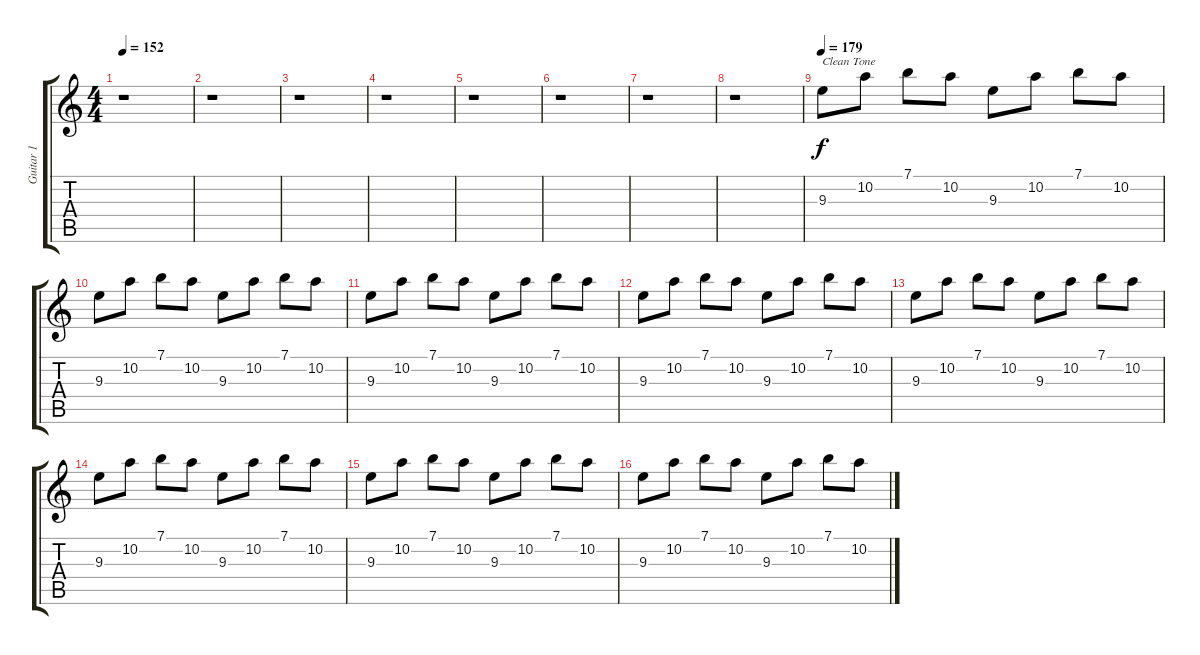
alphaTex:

\track ("Guitar 1" "Guitar 1") {instrument distortionguitar}
\staff {score tabs}
\tuning (E4 B3 G3 D3 A2 E2) {hide}
\ts (4 4)
\tempo 152
\clef g2
\ks c
r.1{dy f} |
r.1 |
r.1 |
r.1 |
r.1 |
r.1 |
r.1 |
r.1 |
\tempo 179
9.3.8{txt "Clean Tone" instrument electricguitarclean} 10.2.8 7.1.8 10.2.8 9.3.8 10.2.8 7.1.8 10.2.8 |
9.3.8 10.2.8 7.1.8 10.2.8 9.3.8 10.2.8 7.1.8 10.2.8 |
9.3.8 10.2.8 7.1.8 10.2.8 9.3.8 10.2.8 7.1.8 10.2.8 |
9.3.8 10.2.8 7.1.8 10.2.8 9.3.8 10.2.8 7.1.8 10.2.8 |
9.3.8 10.2.8 7.1.8 10.2.8 9.3.8 10.2.8 7.1.8 10.2.8 |
9.3.8 10.2.8 7.1.8 10.2.8 9.3.8 10.2.8 7.1.8 10.2.8 |
9.3.8 10.2.8 7.1.8 10.2.8 9.3.8 10.2.8 7.1.8 10.2.8 |
9.3.8 10.2.8 7.1.8 10.2.8 9.3.8 10.2.8 7.1.8 10.2.8
